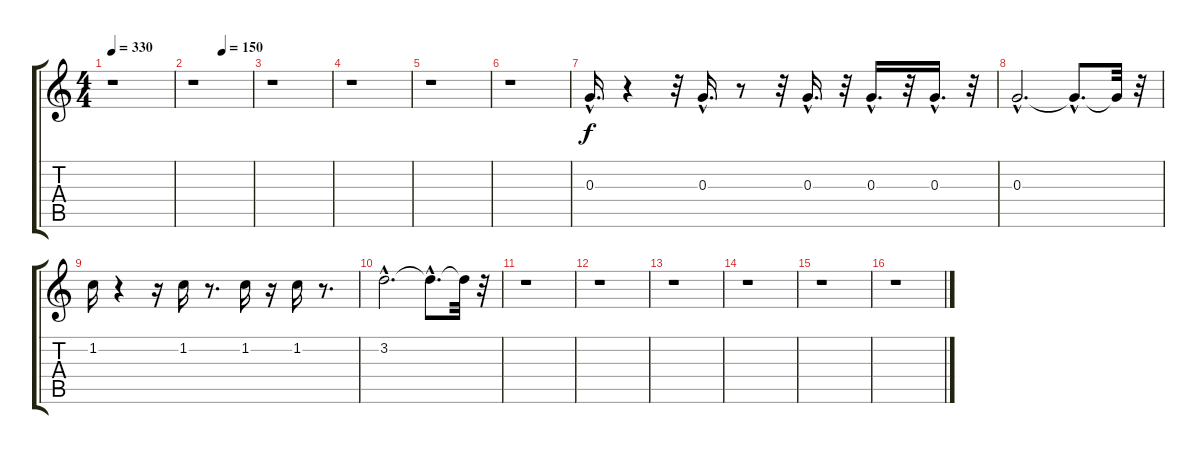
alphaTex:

\track "" {instrument acousticguitarnylon}
\staff {score tabs}
\tuning (E4 B3 G3 D3 A2 E2) {hide}
\ts (4 4)
\tempo 330
\clef g2
\ks c
r.1{dy f instrument acousticguitarnylon} |
\tempo (150 0.5)
r.1 |
r.1 |
r.1 |
r.1 |
r.1 |
0.3{hac}.16{d} r.4 r.32 0.3{hac}.16{d} r.8 r.32 0.3{hac}.16{d} r.32 0.3{hac}.16{d} r.32 0.3{hac}.16{d} r.32 |
0.3{hac}.2{d} 0.3{hac t}.8{d} 0.3{t}.32 r.32 |
1.2.16 r.4 r.16 1.2.16 r.8{d} 1.2.16 r.16 1.2.16 r.8{d} |
3.2{hac}.2{d} 3.2{hac t}.8{d} 3.2{t}.32 r.32 |
r.1 |
r.1 |
r.1 |
r.1 |
r.1 |
r.1
